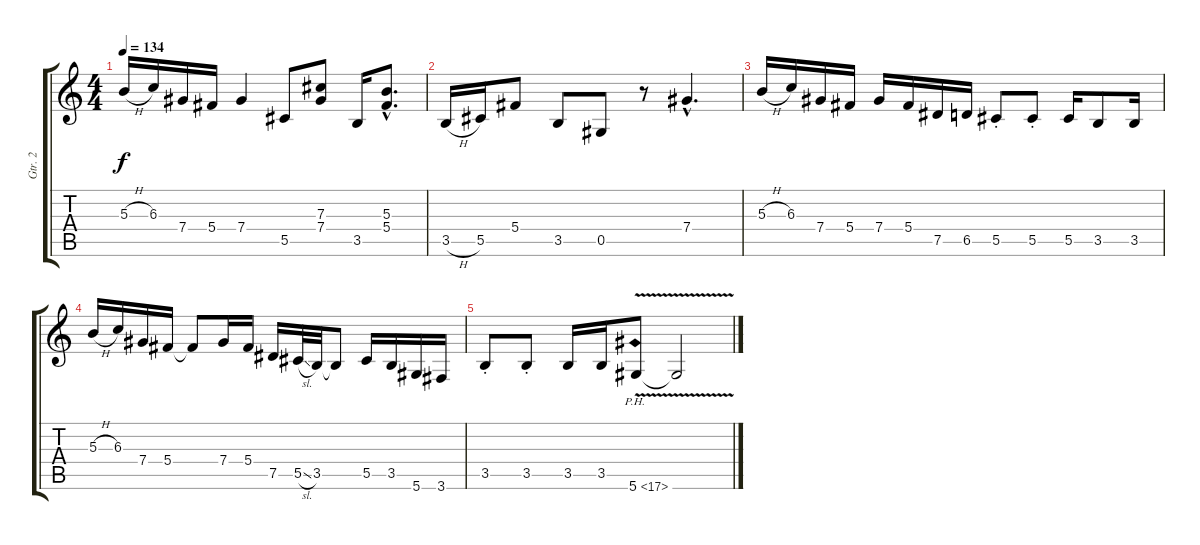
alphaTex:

\track ("Gtr. 2" "Gtr. 2") {instrument distortionguitar}
\staff {score tabs}
\tuning (Eb4 Bb3 Gb3 Db3 Ab2 Eb2) {hide}
\ts (4 4)
\tempo 134
\clef g2
\ks c
5.3{h}.16{dy f} 6.3.16 7.4.16 5.4.16 7.4.4 5.5.8 (7.3 7.4).8 3.5.16 (5.3{hac} 5.4{hac}).8{d} |
3.5{h}.16 5.5.16 5.4.8 3.5.8 0.5.8 r.8 7.4{hac}.4{d} |
5.3{h}.16 6.3.16 7.4.16 5.4.16 7.4.16 5.4.16 7.5.16 6.5.16 5.5{st}.8 5.5{st}.8 5.5.16 3.5.8 3.5.16 |
5.3{h}.16 6.3.16 7.4.16 5.4.16 5.4{t}.8 7.4.16 5.4.16 7.5.16 5.5{sl}.32 3.5.32 3.5{t}.8 5.5.16 3.5.16 5.6.16 3.6.16 |
3.5{st}.8 3.5{st}.8 3.5.16 3.5.16 5.6{ph 12 v}.8 5.6{t}.2
